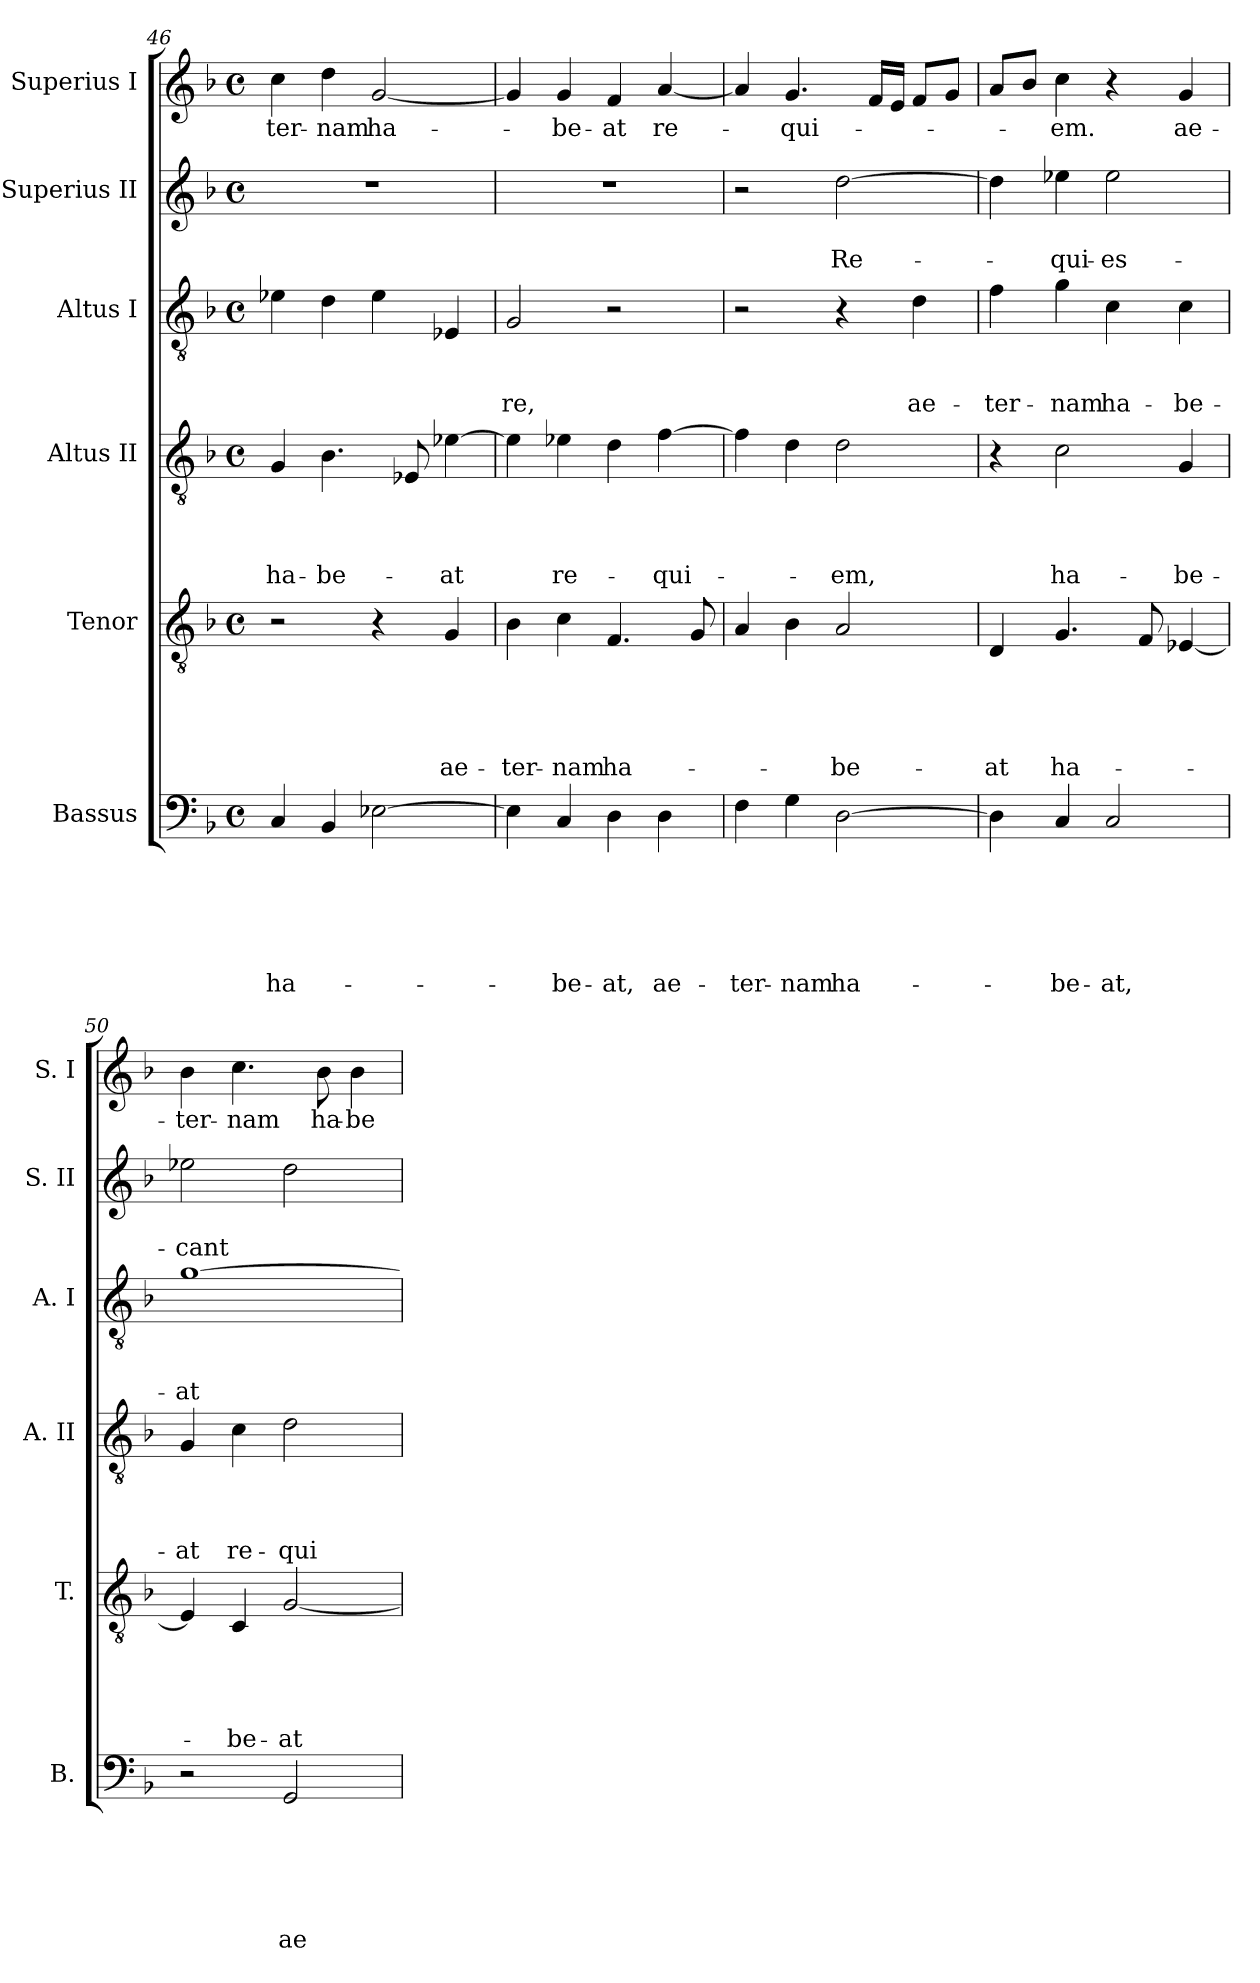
**kern	**text	**text	**text	**text	**text	**text	**kern	**text	**text	**text	**text	**text	**kern	**text	**text	**text	**text	**kern	**text	**text	**text	**kern	**text	**text	**kern	**text
*part6	*part6	*part6	*part6	*part6	*part6	*part6	*part5	*part5	*part5	*part5	*part5	*part5	*part4	*part4	*part4	*part4	*part4	*part3	*part3	*part3	*part3	*part2	*part2	*part2	*part1	*part1
*staff6	*staff6	*staff6	*staff6	*staff6	*staff6	*staff6	*staff5	*staff5	*staff5	*staff5	*staff5	*staff5	*staff4	*staff4	*staff4	*staff4	*staff4	*staff3	*staff3	*staff3	*staff3	*staff2	*staff2	*staff2	*staff1	*staff1
*I"Bassus	*	*	*	*	*	*	*I"Tenor	*	*	*	*	*	*I"Altus II	*	*	*	*	*I"Altus I	*	*	*	*I"Superius II	*	*	*I"Superius I	*
*I'B.	*	*	*	*	*	*	*I'T.	*	*	*	*	*	*I'A. II	*	*	*	*	*I'A. I	*	*	*	*I'S. II	*	*	*I'S. I	*
*clefF4	*	*	*	*	*	*	*clefGv2	*	*	*	*	*	*clefGv2	*	*	*	*	*clefGv2	*	*	*	*clefG2	*	*	*clefG2	*
*k[b-]	*	*	*	*	*	*	*k[b-]	*	*	*	*	*	*k[b-]	*	*	*	*	*k[b-]	*	*	*	*k[b-]	*	*	*k[b-]	*
*F:	*	*	*	*	*	*	*F:	*	*	*	*	*	*F:	*	*	*	*	*F:	*	*	*	*F:	*	*	*F:	*
*M4/4	*	*	*	*	*	*	*M4/4	*	*	*	*	*	*M4/4	*	*	*	*	*M4/4	*	*	*	*M4/4	*	*	*M4/4	*
*met(c)	*	*	*	*	*	*	*met(c)	*	*	*	*	*	*met(c)	*	*	*	*	*met(c)	*	*	*	*met(c)	*	*	*met(c)	*
=46	=46	=46	=46	=46	=46	=46	=46	=46	=46	=46	=46	=46	=46	=46	=46	=46	=46	=46	=46	=46	=46	=46	=46	=46	=46	=46
4C/	.	.	.	.	.	ha-	2r	.	.	.	.	.	4G/	.	.	.	ha-	4e-X\	.	.	.	1r	.	.	4cc\	-ter-
4BB-/	.	.	.	.	.	.	.	.	.	.	.	.	4.B-\	.	.	.	-be-	4d\	.	.	.	.	.	.	4dd\	-nam
[2E-X\	.	.	.	.	.	.	4r	.	.	.	.	.	.	.	.	.	.	4e-\	.	.	.	.	.	.	[2g/	ha-
.	.	.	.	.	.	.	.	.	.	.	.	.	8E-X/	.	.	.	.	.	.	.	.	.	.	.	.	.
.	.	.	.	.	.	.	4G/	.	.	.	.	ae-	[4e-X\	.	.	.	-at	4E-X/	.	.	.	.	.	.	.	.
=47	=47	=47	=47	=47	=47	=47	=47	=47	=47	=47	=47	=47	=47	=47	=47	=47	=47	=47	=47	=47	=47	=47	=47	=47	=47	=47
4E-\]	.	.	.	.	.	.	4B-\	.	.	.	.	-ter-	4e-\]	.	.	.	.	2G/	.	.	-re,	1r	.	.	4g/]	.
4C/	.	.	.	.	.	-be-	4c\	.	.	.	.	-nam	4e-X\	.	.	.	re-	.	.	.	.	.	.	.	4g/	-be-
4D\	.	.	.	.	.	-at,	4.F/	.	.	.	.	ha-	4d\	.	.	.	.	2r	.	.	.	.	.	.	4f/	-at
4D\	.	.	.	.	.	ae-	.	.	.	.	.	.	[4f\	.	.	.	-qui-	.	.	.	.	.	.	.	[4a/	re-
.	.	.	.	.	.	.	8G/	.	.	.	.	.	.	.	.	.	.	.	.	.	.	.	.	.	.	.
!!LO:PB:g=z
=48	=48	=48	=48	=48	=48	=48	=48	=48	=48	=48	=48	=48	=48	=48	=48	=48	=48	=48	=48	=48	=48	=48	=48	=48	=48	=48
4F\	.	.	.	.	.	-ter-	4A/	.	.	.	.	.	4f\]	.	.	.	.	2r	.	.	.	2r	.	.	4a/]	.
4G\	.	.	.	.	.	-nam	4B-\	.	.	.	.	.	4d\	.	.	.	.	.	.	.	.	.	.	.	4.g/	-qui-
[2D\	.	.	.	.	.	ha-	2A/	.	.	.	.	-be-	2d\	.	.	.	-em,	4r	.	.	.	[2dd\	.	Re-	.	.
.	.	.	.	.	.	.	.	.	.	.	.	.	.	.	.	.	.	.	.	.	.	.	.	.	16f/LL	.
.	.	.	.	.	.	.	.	.	.	.	.	.	.	.	.	.	.	.	.	.	.	.	.	.	16e/JJ	.
.	.	.	.	.	.	.	.	.	.	.	.	.	.	.	.	.	.	4d\	.	.	ae-	.	.	.	8f/L	.
.	.	.	.	.	.	.	.	.	.	.	.	.	.	.	.	.	.	.	.	.	.	.	.	.	8g/J	.
=49	=49	=49	=49	=49	=49	=49	=49	=49	=49	=49	=49	=49	=49	=49	=49	=49	=49	=49	=49	=49	=49	=49	=49	=49	=49	=49
4D\]	.	.	.	.	.	.	4D/	.	.	.	.	-at	4r	.	.	.	.	4f\	.	.	-ter-	4dd\]	.	.	8a/L	.
.	.	.	.	.	.	.	.	.	.	.	.	.	.	.	.	.	.	.	.	.	.	.	.	.	8b-/J	.
4C/	.	.	.	.	.	-be-	4.G/	.	.	.	.	ha-	2c\	.	.	.	ha-	4g\	.	.	-nam	4ee-X\	.	-qui-	4cc\	-em.
2C/	.	.	.	.	.	-at,	.	.	.	.	.	.	.	.	.	.	.	4c\	.	.	ha-	2ee-\	.	-es-	4r	.
.	.	.	.	.	.	.	8F/	.	.	.	.	.	.	.	.	.	.	.	.	.	.	.	.	.	.	.
.	.	.	.	.	.	.	[4E-X/	.	.	.	.	.	4G/	.	.	.	-be-	4c\	.	.	-be-	.	.	.	4g/	ae-
=50	=50	=50	=50	=50	=50	=50	=50	=50	=50	=50	=50	=50	=50	=50	=50	=50	=50	=50	=50	=50	=50	=50	=50	=50	=50	=50
2r	.	.	.	.	.	.	4E-/]	.	.	.	.	.	4G/	.	.	.	-at	[1g	.	.	-at	2ee-X\	.	-cant	4b-\	-ter-
.	.	.	.	.	.	.	4C/	.	.	.	.	-be-	4c\	.	.	.	re-	.	.	.	.	.	.	.	4.cc\	-nam
2GG/	.	.	.	.	.	ae-	[2G/	.	.	.	.	-at	2d\	.	.	.	-qui-	.	.	.	.	2dd\	.	.	.	.
.	.	.	.	.	.	.	.	.	.	.	.	.	.	.	.	.	.	.	.	.	.	.	.	.	8b-\	ha-
.	.	.	.	.	.	.	.	.	.	.	.	.	.	.	.	.	.	.	.	.	.	.	.	.	4b-\	-be-
=	=	=	=	=	=	=	=	=	=	=	=	=	=	=	=	=	=	=	=	=	=	=	=	=	=	=
*-	*-	*-	*-	*-	*-	*-	*-	*-	*-	*-	*-	*-	*-	*-	*-	*-	*-	*-	*-	*-	*-	*-	*-	*-	*-	*-
